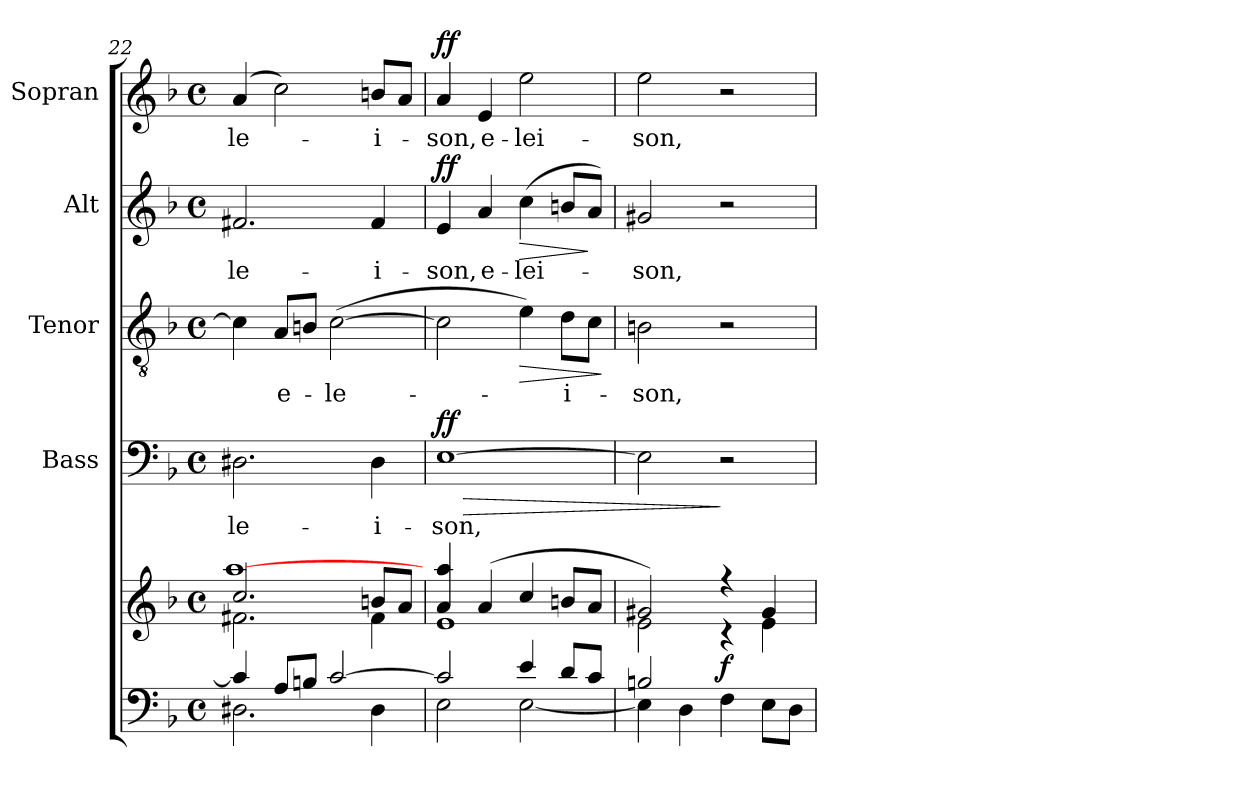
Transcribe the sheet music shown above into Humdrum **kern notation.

**kern	**kern	**dynam	**kern	**text	**dynam	**kern	**text	**dynam	**kern	**text	**dynam	**kern	**text	**dynam
*part5	*part5	*part5	*part4	*part4	*part4	*part3	*part3	*part3	*part2	*part2	*part2	*part1	*part1	*part1
*staff6	*staff5	*staff5/6	*staff4	*staff4	*staff4	*staff3	*staff3	*staff3	*staff2	*staff2	*staff2	*staff1	*staff1	*staff1
*	*	*	*I"Bass	*	*	*I"Tenor	*	*	*I"Alt	*	*	*I"Sopran	*	*
*	*	*	*I'B.	*	*	*I'T.	*	*	*I'A.	*	*	*I'S.	*	*
!!LO:PB:g=z
*clefF4	*clefG2	*	*clefF4	*	*	*clefGv2	*	*	*clefG2	*	*	*clefG2	*	*
*k[b-]	*k[b-]	*	*k[b-]	*	*	*k[b-]	*	*	*k[b-]	*	*	*k[b-]	*	*
*F:	*F:	*	*F:	*	*	*F:	*	*	*F:	*	*	*F:	*	*
*M4/4	*M4/4	*	*M4/4	*	*	*M4/4	*	*	*M4/4	*	*	*M4/4	*	*
*met(c)	*met(c)	*	*met(c)	*	*	*met(c)	*	*	*met(c)	*	*	*met(c)	*	*
=22	=22	=22	=22	=22	=22	=22	=22	=22	=22	=22	=22	=22	=22	=22
*^	*^	*	*	*	*	*	*	*	*	*	*	*	*	*
*	*	*	*^	*	*	*	*	*	*	*	*	*	*	*	*	*
!	!	!	!	!	!	!	!LO:LY:b	!	!	!	!	!	!LO:LY:b	!	!	!LO:LY:b	!
4c/]	2.D#X\	2.cc/	2.f#X\	[1aa	.	2.D#X\	-le-	.	4c\]	.	.	2.f#X/	-le-	.	(4a/	-le-	.
!	!	!	!	!	!	!	!	!	!	!LO:LY:b	!	!	!	!	!	!	!
8A/L	.	.	.	.	.	.	.	.	8A/L	e-	.	.	.	.	2cc\)	.	.
8Bn/J	.	.	.	.	.	.	.	.	8Bn/J	.	.	.	.	.	.	.	.
!	!	!	!	!	!	!	!	!	!	!LO:LY:b	!	!	!	!	!	!	!
[>2c/	.	.	.	.	.	.	.	.	(>[2c\	-le-	.	.	.	.	.	.	.
!	!	!	!	!	!	!	!LO:LY:b	!	!	!	!	!	!LO:LY:b	!	!	!LO:LY:b	!
.	4D#\	8bn/L	4f#\	.	.	4D#\	-i-	.	.	.	.	4f#/	-i-	.	8bn/L	-i-	.
.	.	8a/J	.	.	.	.	.	.	.	.	.	.	.	.	8a/J	.	.
*	*	*	*v	*v	*	*	*	*	*	*	*	*	*	*	*	*	*
=23	=23	=23	=23	=23	=23	=23	=23	=23	=23	=23	=23	=23	=23	=23	=23	=23
!	!	!	!	!	!	!LO:LY:b	!LO:HP:b	!	!	!	!	!LO:LY:b	!	!	!LO:LY:b	!
!	!	!	!	!	!	!	!LO:DY:n=1:a	!	!	!	!	!	!LO:DY:a	!	!	!LO:DY:a
2c/]	2E\	4a/ 4aa/	1e	.	[1E	-son,	> ff	2c\]	.	.	4e/	-son,	ff	4a/	-son,	ff
!	!	!	!	!	!	!	!	!	!	!	!	!LO:LY:b	!	!	!LO:LY:b	!
.	.	(4a/	.	.	.	.	.	.	.	.	4a/	e-	.	4e/	e-	.
!	!	!	!	!	!	!	!	!	!	!LO:HP:b	!	!LO:LY:b	!LO:HP:b	!	!LO:LY:b	!
4e/	[<2E\	4cc/	.	.	.	.	.	4e\)	.	>	(>4cc\	-lei-	>	2ee\	-lei-	.
!	!	!	!	!	!	!	!	!	!LO:LY:b	!	!	!	!	!	!	!
8d/L	.	8bn/L	.	.	.	.	.	8d\L	-i-	.	8bn/L	.	.	.	.	.
8c/J	.	8a/J	.	.	.	.	.	8c\J	.	.	8a/J)	.	]	.	.	.
*v	*v	*	*	*	*	*	*	*	*	*	*	*	*	*	*	*
*	*v	*v	*	*	*	*	*	*	*	*	*	*	*	*	*
.	.	.	.	.	.	.	.	]	.	.	.	.	.	.
=24	=24	=24	=24	=24	=24	=24	=24	=24	=24	=24	=24	=24	=24	=24
*^	*^	*	*	*	*	*	*	*	*	*	*	*	*	*
!	!	!	!	!	!	!	!	!	!LO:LY:b	!	!	!LO:LY:b	!	!	!LO:LY:b	!
2Bn/	4E\]	2g#X/)	2e\	.	2E\]	.	.	2Bn\	-son,	.	2g#X/	-son,	.	2ee\	-son,	.
.	4D\	.	.	.	.	.	.	.	.	.	.	.	.	.	.	.
!	!	!	!	!LO:DY:b	!	!	!	!	!	!	!	!	!	!	!	!
2ryy	4F\	4r	4r	f	2r	.	]	2r	.	.	2r	.	.	2r	.	.
.	8E\L	4g#/	4e\	.	.	.	.	.	.	.	.	.	.	.	.	.
.	8D\J	.	.	.	.	.	.	.	.	.	.	.	.	.	.	.
*v	*v	*	*	*	*	*	*	*	*	*	*	*	*	*	*	*
*	*v	*v	*	*	*	*	*	*	*	*	*	*	*	*	*
=	=	=	=	=	=	=	=	=	=	=	=	=	=	=
*-	*-	*-	*-	*-	*-	*-	*-	*-	*-	*-	*-	*-	*-	*-
